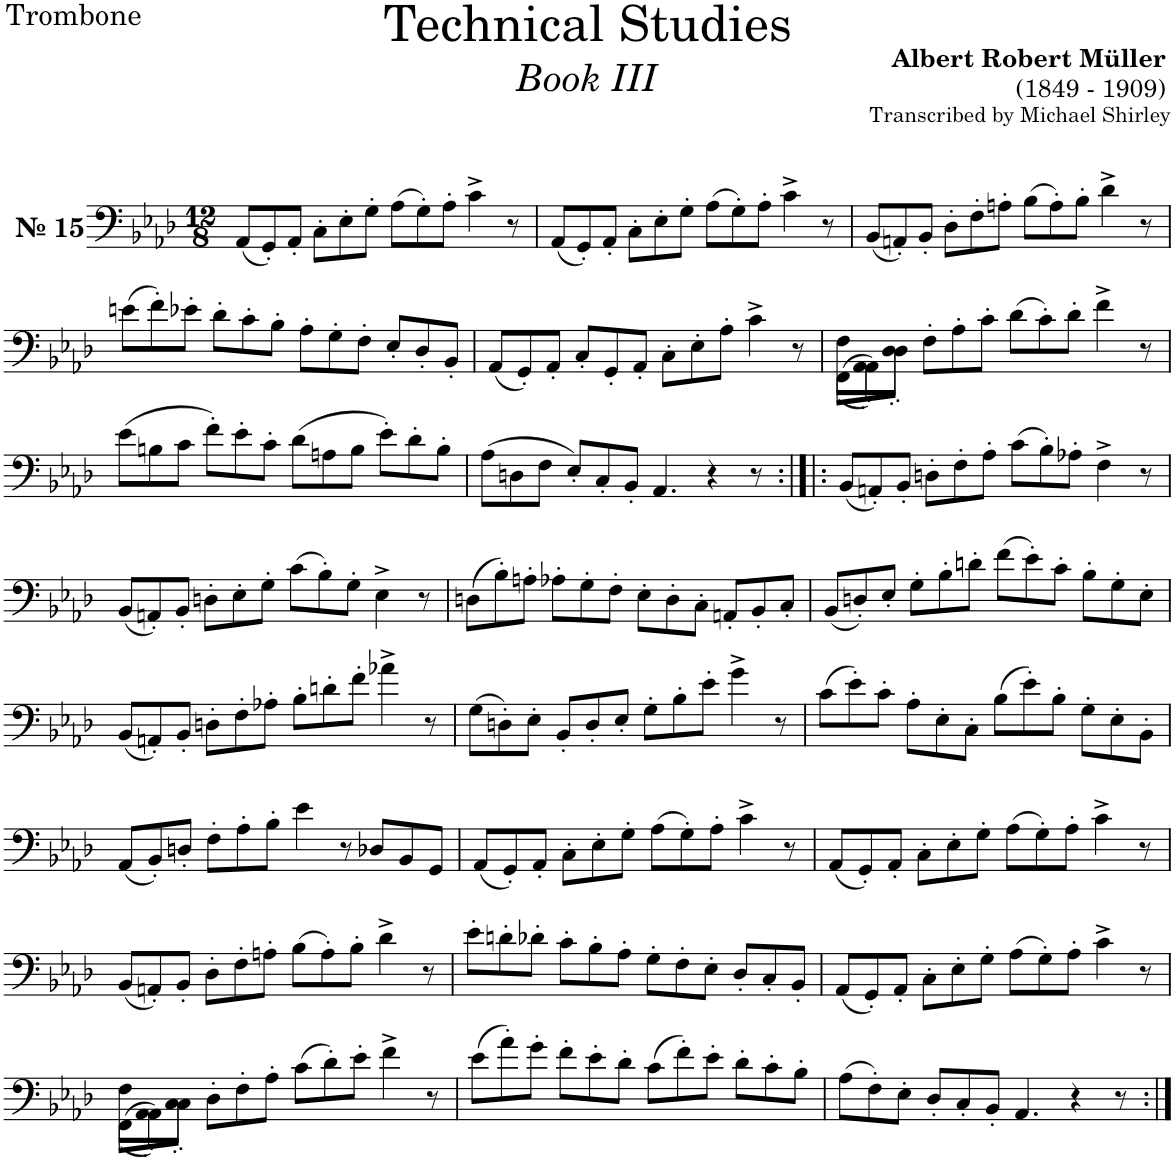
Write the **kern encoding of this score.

**kern
*part1
*staff1
*I"Trombone
*I'Tbn.
*clefF4
*k[b-e-a-d-]
*M12/8
=1
!LO:TX:a:B:t=№ 15
(8AA-/L
8GG'/)
8AA-'/J
8C'\L
8E-'\
8G'\J
(8A-\L
8G'\)
8A-'\J
4c^\
8r
=2
(8AA-/L
8GG'/)
8AA-'/J
8C'\L
8E-'\
8G'\J
(8A-\L
8G'\)
8A-'\J
4c^\
8r
=3
(8BB-/L
8AAn'/)
8BB-'/J
8D-'\L
8F'\
8An'\J
(8B-\L
8A'\)
8B-'\J
4d-^\
8r
!!LO:LB:g=z
=4
(8en\L
8f'\)
8e-X'\J
8d-'\L
8c'\
8B-'\J
8A-'\L
8G'\
8F'\J
8E-'/L
8D-'/
8BB-'/J
=5
(8AA-/L
8GG'/)
8AA-'/J
8C'/L
8GG'/
8AA-'/J
8C'\L
8E-'\
8A-'\J
4c^\
8r
=6
*^
(8FF\L	(8F\L
8AA-'\)	8AA-'\)
8D-'\J	8D-'\J
8F'\L	4ryy
8A-'\	.
8c'\J	8ryy
(8d-\L	4ryy
8c'\)	.
8d-'\J	8ryy
4f^\	4ryy
8r	8ryy
*v	*v
!!LO:LB:g=z
=7
(8e-\L
8Bn\
8c\J
8f'\L)
8e-'\
8c'\J
(8d-\L
8An\
8B\J
8e-'\L)
8d-'\
8B'\J
=8
(8A-\L
8Dn\
8F\J
8E-'/L)
8C'/
8BB-'/J
4.AA-/
4r
8r
=9:|!|:
(8BB-/L
8AAn'/)
8BB-'/J
8Dn'\L
8F'\
8A-'\J
(8c\L
8B-'\)
8A-X'\J
4F^\
8r
!!LO:LB:g=z
=10
(8BB-/L
8AAn'/)
8BB-'/J
8Dn'\L
8E-'\
8G'\J
(8c\L
8B-'\)
8G'\J
4E-^\
8r
=11
(8Dn\L
8B-'\)
8An'\J
8A-X'\L
8G'\
8F'\J
8E-'\L
8D'\
8C'\J
8AAn'/L
8BB-'/
8C'/J
=12
(8BB-/L
8Dn'/)
8E-'/J
8G'\L
8B-'\
8dn'\J
(8f\L
8e-'\)
8c'\J
8B-'\L
8G'\
8E-'\J
!!LO:LB:g=z
=13
(8BB-/L
8AAn'/)
8BB-'/J
8Dn'\L
8F'\
8A-X'\J
8B-'\L
8dn'\
8f'\J
4a-X^\
8r
=14
(8G\L
8Dn'\)
8E-'\J
8BB-'/L
8D'/
8E-'/J
8G'\L
8B-'\
8e-'\J
4g^\
8r
=15
(8c\L
8e-'\)
8c'\J
8A-'\L
8E-'\
8C'\J
(8B-\L
8e-'\)
8B-'\J
8G'\L
8E-'\
8BB-'\J
!!LO:LB:g=z
=16
(8AA-/L
8BB-'/)
8Dn'/J
8F'\L
8A-'\
8B-'\J
4e-\
8r
8D-X/L
8BB-/
8GG/J
=17
(8AA-/L
8GG'/)
8AA-'/J
8C'\L
8E-'\
8G'\J
(8A-\L
8G'\)
8A-'\J
4c^\
8r
=18
(8AA-/L
8GG'/)
8AA-'/J
8C'\L
8E-'\
8G'\J
(8A-\L
8G'\)
8A-'\J
4c^\
8r
!!LO:LB:g=z
=19
(8BB-/L
8AAn'/)
8BB-'/J
8D-'\L
8F'\
8An'\J
(8B-\L
8A'\)
8B-'\J
4d-^\
8r
=20
8e-'\L
8dn'\
8d-X'\J
8c'\L
8B-'\
8A-'\J
8G'\L
8F'\
8E-'\J
8D-'/L
8C'/
8BB-'/J
=21
(8AA-/L
8GG'/)
8AA-'/J
8C'\L
8E-'\
8G'\J
(8A-\L
8G'\)
8A-'\J
4c^\
8r
!!LO:LB:g=z
=22
*^
(8FF\L	(8F\L
8AA-'\)	8AA-'\)
8C'\J	8C'\J
8D-'\L	4ryy
8F'\	.
8A-'\J	8ryy
(8c\L	4ryy
8d-'\)	.
8e-'\J	8ryy
4f^\	4ryy
8r	8ryy
*v	*v
=23
(8e-\L
8a-'\)
8g'\J
8f'\L
8e-'\
8d-'\J
(8c\L
8f'\)
8e-'\J
8d-'\L
8c'\
8B-'\J
=24
(8A-\L
8F'\)
8E-'\J
8D-'/L
8C'/
8BB-'/J
4.AA-/
4r
8r
=:|!
*-
